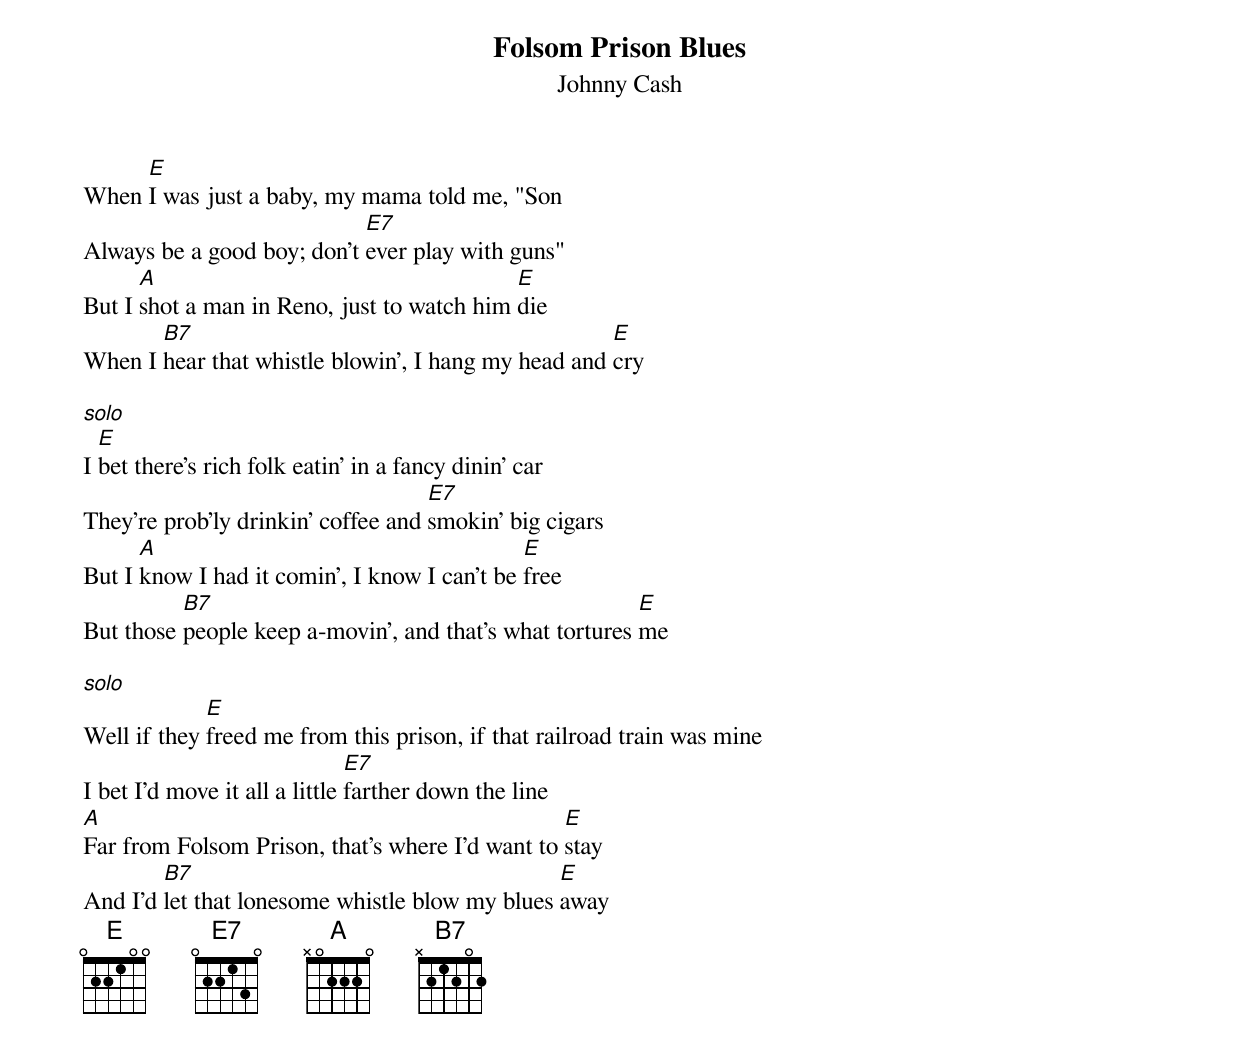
{title:Folsom Prison Blues}
{subtitle:Johnny Cash}
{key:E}

When [E]I was just a baby, my mama told me, "Son
Always be a good boy; don't [E7]ever play with guns"
But I [A]shot a man in Reno, just to watch him [E]die
When I [B7]hear that whistle blowin', I hang my head and [E]cry

[solo]
I [E]bet there's rich folk eatin' in a fancy dinin' car
They're prob'ly drinkin' coffee and [E7]smokin' big cigars
But I [A]know I had it comin', I know I can't be [E]free
But those [B7]people keep a-movin', and that's what tortures [E]me

[solo]
Well if they [E]freed me from this prison, if that railroad train was mine
I bet I'd move it all a little [E7]farther down the line
[A]Far from Folsom Prison, that's where I'd want to [E]stay
And I'd [B7]let that lonesome whistle blow my blues [E]away
